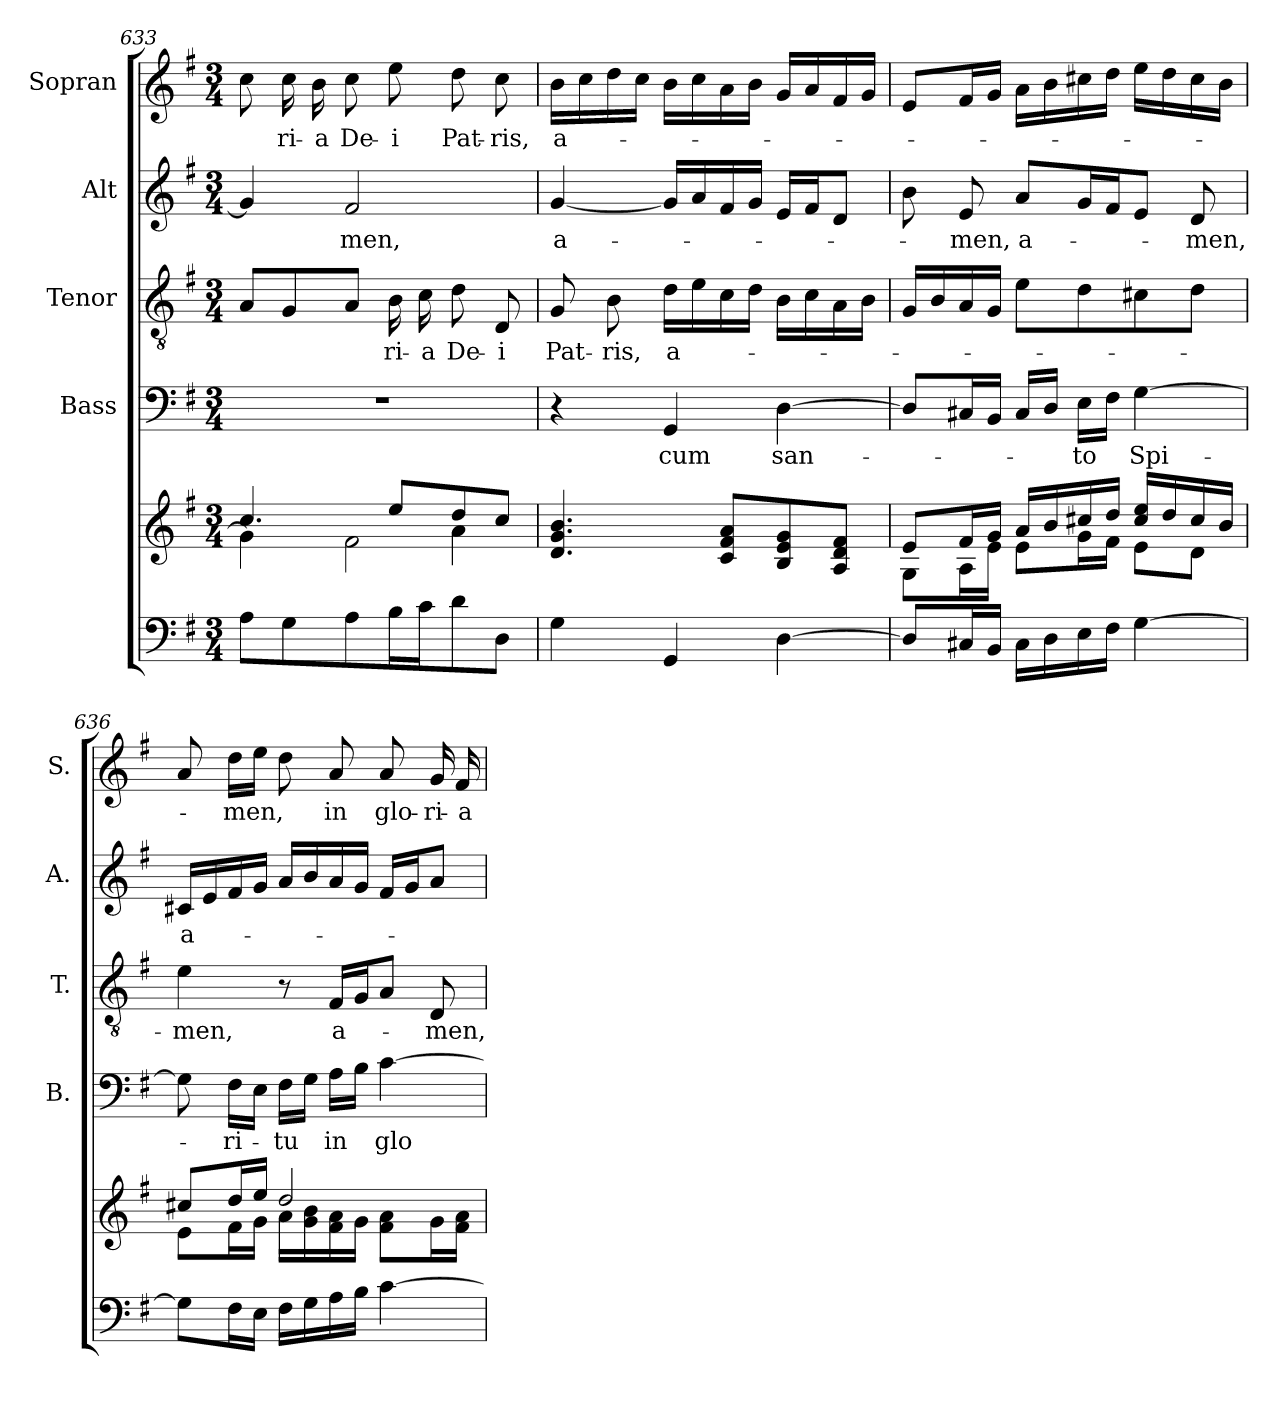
**kern	**kern	**kern	**text	**kern	**text	**kern	**text	**kern	**text
*part5	*part5	*part4	*part4	*part3	*part3	*part2	*part2	*part1	*part1
*staff6	*staff5	*staff4	*staff4	*staff3	*staff3	*staff2	*staff2	*staff1	*staff1
*	*	*I"Bass	*	*I"Tenor	*	*I"Alt	*	*I"Sopran	*
*	*	*I'B.	*	*I'T.	*	*I'A.	*	*I'S.	*
*clefF4	*clefG2	*clefF4	*	*clefGv2	*	*clefG2	*	*clefG2	*
*k[f#]	*k[f#]	*k[f#]	*	*k[f#]	*	*k[f#]	*	*k[f#]	*
*G:	*G:	*G:	*	*G:	*	*G:	*	*G:	*
*M3/4	*M3/4	*M3/4	*	*M3/4	*	*M3/4	*	*M3/4	*
=633	=633	=633	=633	=633	=633	=633	=633	=633	=633
*	*^	*	*	*	*	*	*	*	*
*	*	*^	*	*	*	*	*	*	*	*
8A\L	4.cc/	4g\]	2ryy	2.r	.	8A/L	.	4g/]	.	8cc\	.
!	!	!	!	!	!	!	!	!	!	!	!LO:LY:b
8G\	.	.	.	.	.	8G/	.	.	.	16cc\	-ri-
!	!	!	!	!	!	!	!	!	!	!	!LO:LY:b
.	.	.	.	.	.	.	.	.	.	16b\	-a
!	!	!	!	!	!	!	!	!	!LO:LY:b	!	!LO:LY:b
8A\	.	2f#\	.	.	.	8A/J	.	2f#/	-men,	8cc\	De-
!	!	!	!	!	!	!	!LO:LY:b	!	!	!	!LO:LY:b
16B\L	8ee/L	.	.	.	.	16B\	-ri-	.	.	8ee\	-i
!	!	!	!	!	!	!	!LO:LY:b	!	!	!	!
16c\J	.	.	.	.	.	16c\	-a	.	.	.	.
!	!	!	!	!	!	!	!LO:LY:b	!	!	!	!LO:LY:b
8d\	8dd/	.	4a\	.	.	8d\	De-	.	.	8dd\	Pat-
!	!	!	!	!	!	!	!LO:LY:b	!	!	!	!LO:LY:b
8D\J	8cc/J	.	.	.	.	8D/	-i	.	.	8cc\	-ris,
*	*v	*v	*v	*	*	*	*	*	*	*	*
!!LO:PB:g=z
=634	=634	=634	=634	=634	=634	=634	=634	=634	=634
!	!	!	!	!	!LO:LY:b	!	!LO:LY:b	!	!LO:LY:b
4G\	4.d/ 4.g/ 4.b/	4r	.	8G/	Pat-	[4g/	a-	16b\LL	a-
.	.	.	.	.	.	.	.	16cc\	.
!	!	!	!	!	!LO:LY:b	!	!	!	!
.	.	.	.	8B\	-ris,	.	.	16dd\	.
.	.	.	.	.	.	.	.	16cc\JJ	.
!	!	!	!LO:LY:b	!	!LO:LY:b	!	!	!	!
4GG/	.	4GG/	cum	16d\LL	a-	16g/LL]	.	16b\LL	.
.	.	.	.	16e\	.	16a/	.	16cc\	.
.	8c/ 8f#/ 8a/L	.	.	16c\	.	16f#/	.	16a\	.
.	.	.	.	16d\JJ	.	16g/JJ	.	16b\JJ	.
!	!	!	!LO:LY:b	!	!	!	!	!	!
[4D\	8B/ 8e/ 8g/	[4D\	san-	16B\LL	.	16e/LL	.	16g/LL	.
.	.	.	.	16c\	.	16f#/J	.	16a/	.
.	8A/ 8d/ 8f#/J	.	.	16A\	.	8d/J	.	16f#/	.
.	.	.	.	16B\JJ	.	.	.	16g/JJ	.
=635	=635	=635	=635	=635	=635	=635	=635	=635	=635
*	*^	*	*	*	*	*	*	*	*
8D/L]	8e/L	8G\L	8D/L]	.	16G/LL	.	8b\	.	8e/L	.
.	.	.	.	.	16B/	.	.	.	.	.
!	!	!	!	!	!	!	!	!LO:LY:b	!	!
16C#X/L	16f#/L	16A\L	16C#X/L	.	16A/	.	8e/	-men,	16f#/L	.
16BB/JJ	16g/JJ	16e\JJ	16BB/JJ	.	16G/JJ	.	.	.	16g/JJ	.
!	!	!	!	!	!	!	!	!LO:LY:b	!	!
16C#\LL	16a/LL	8e\L	16C#/LL	.	8e\L	.	8a/L	a-	16a\LL	.
16D\	16b/	.	16D/JJ	.	.	.	.	.	16b\	.
!	!	!	!	!LO:LY:b	!	!	!	!	!	!
16E\	16cc#X/	16g\L	16E\LL	-to	8d\	.	16g/L	.	16cc#X\	.
16F#\JJ	16dd/JJ	16f#\JJ	16F#\JJ	.	.	.	16f#/J	.	16dd\JJ	.
!	!	!	!	!LO:LY:b	!	!	!	!	!	!
[4G\	16cc#/ 16ee/LL	8e\L	[4G\	Spi-	8c#X\	.	8e/J	.	16ee\LL	.
.	16dd/	.	.	.	.	.	.	.	16dd\	.
!	!	!	!	!	!	!	!	!LO:LY:b	!	!
.	16cc#/	8d\J	.	.	8d\J	.	8d/	-men,	16cc#\	.
.	16b/JJ	.	.	.	.	.	.	.	16b\JJ	.
=636	=636	=636	=636	=636	=636	=636	=636	=636	=636	=636
!	!	!	!	!	!	!LO:LY:b	!	!LO:LY:b	!	!
8G\L]	8cc#X/L	8e\L	8G\]	.	4e\	-men,	16c#X/LL	a-	8a/	.
.	.	.	.	.	.	.	16e/	.	.	.
!	!	!	!	!LO:LY:b	!	!	!	!	!	!LO:LY:b
16F#\L	16dd/L	16f#\L	16F#\LL	-ri-	.	.	16f#/	.	16dd\LL	-men,
16E\JJ	16ee/JJ	16g\JJ	16E\JJ	.	.	.	16g/JJ	.	16ee\JJ	.
!	!	!	!	!LO:LY:b	!	!	!	!	!	!
16F#\LL	2dd/	16a\LL	16F#\LL	-tu	8r	.	16a/LL	.	8dd\	.
16G\	.	16g\ 16b\	16G\JJ	.	.	.	16b/	.	.	.
!	!	!	!	!LO:LY:b	!	!LO:LY:b	!	!	!	!LO:LY:b
16A\	.	16f#\ 16a\	16A\LL	in	16F#/LL	a-	16a/	.	8a/	in
16B\JJ	.	16g\JJ	16B\JJ	.	16G/J	.	16g/JJ	.	.	.
!	!	!	!	!LO:LY:b	!	!	!	!	!	!LO:LY:b
[4c\	.	8f#\ 8a\L	[4c\	glo-	8A/J	.	16f#/LL	.	8a/	glo-
.	.	.	.	.	.	.	16g/J	.	.	.
!	!	!	!	!	!	!LO:LY:b	!	!	!	!LO:LY:b
.	.	16g\L	.	.	8D/	-men,	8a/J	.	16g/	-ri-
!	!	!	!	!	!	!	!	!	!	!LO:LY:b
.	.	16f#\ 16a\JJ	.	.	.	.	.	.	16f#/	-a
*	*v	*v	*	*	*	*	*	*	*	*
=	=	=	=	=	=	=	=	=	=
*-	*-	*-	*-	*-	*-	*-	*-	*-	*-
